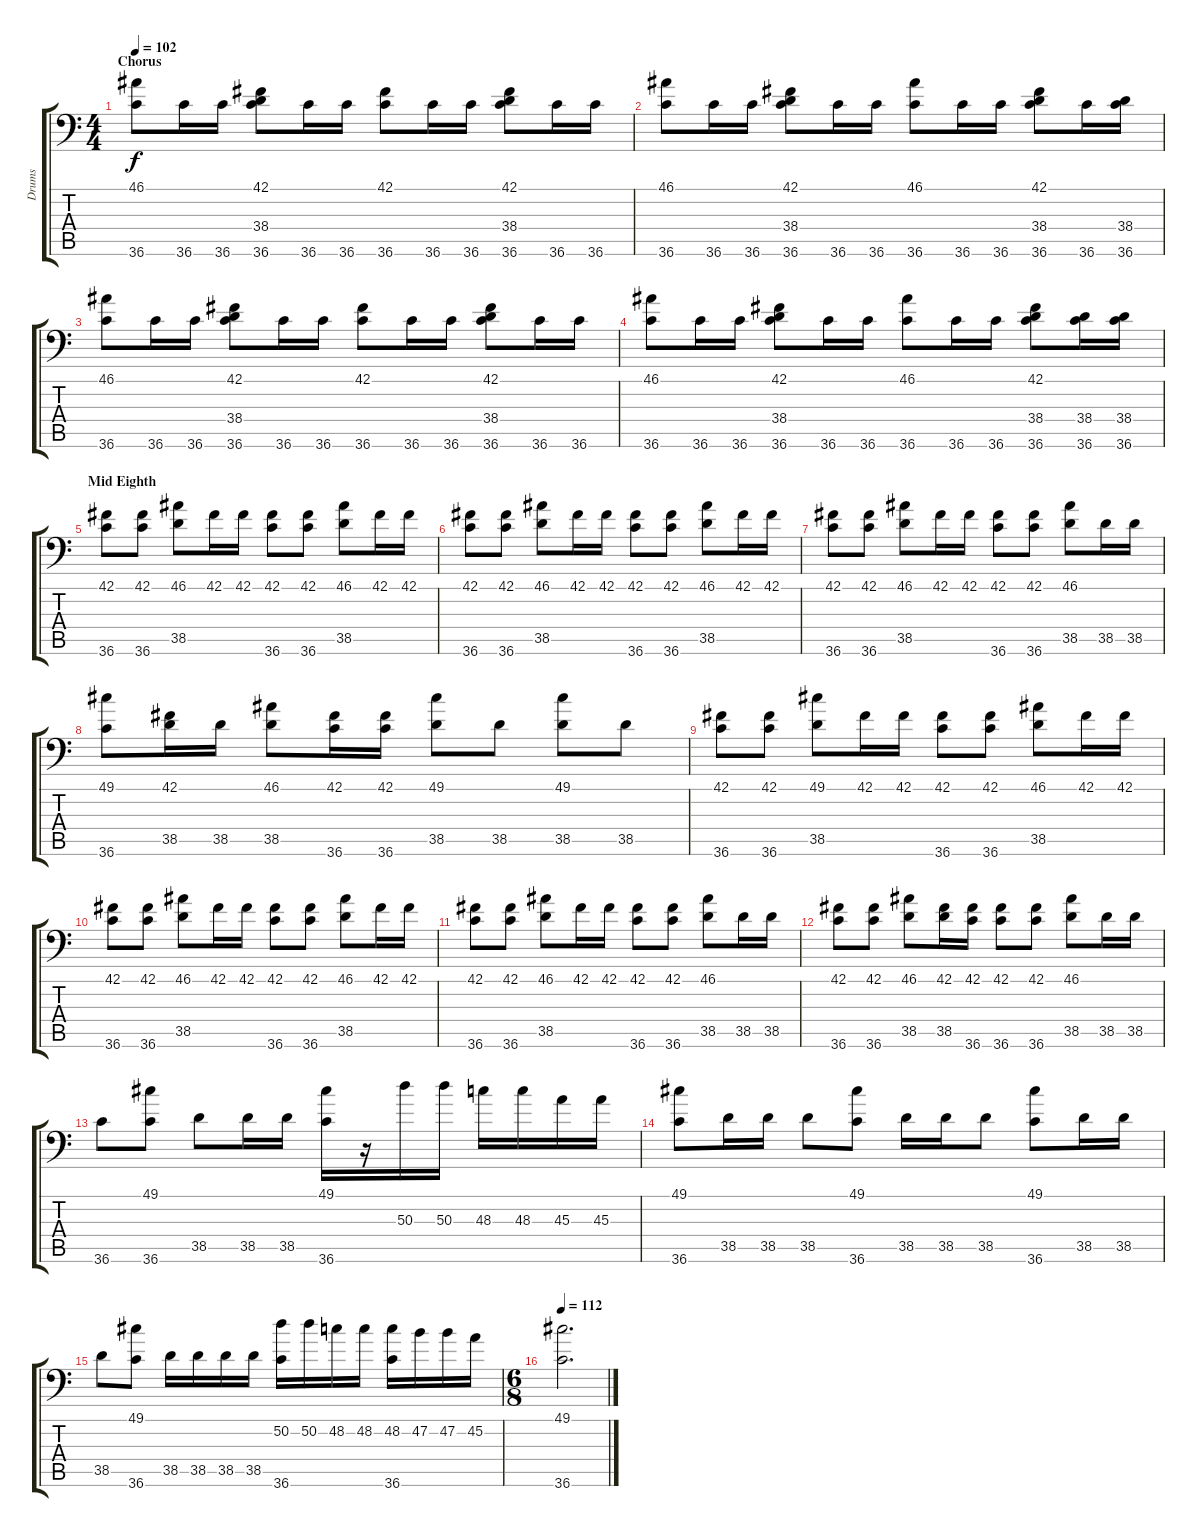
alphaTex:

\track ("Drums" "Drums") {instrument acousticgrandpiano}
\staff {score tabs}
\tuning (C-1 C-1 C-1 C-1 C-1 C-1) {hide}
\ts (4 4)
\section ("" "Chorus")
\tempo 102
\clef f4
\ks c
(46.1 36.6).8{dy f} 36.6.16 36.6.16 (42.1 38.4 36.6).8 36.6.16 36.6.16 (42.1 36.6).8 36.6.16 36.6.16 (42.1 38.4 36.6).8 36.6.16 36.6.16 |
(46.1 36.6).8 36.6.16 36.6.16 (42.1 38.4 36.6).8 36.6.16 36.6.16 (46.1 36.6).8 36.6.16 36.6.16 (42.1 38.4 36.6).8 36.6.16 (38.4 36.6).16 |
(46.1 36.6).8 36.6.16 36.6.16 (42.1 38.4 36.6).8 36.6.16 36.6.16 (42.1 36.6).8 36.6.16 36.6.16 (42.1 38.4 36.6).8 36.6.16 36.6.16 |
(46.1 36.6).8 36.6.16 36.6.16 (42.1 38.4 36.6).8 36.6.16 36.6.16 (46.1 36.6).8 36.6.16 36.6.16 (42.1 38.4 36.6).8 (38.4 36.6).16 (38.4 36.6).16 |
\section ("" "Mid Eighth")
(42.1 36.6).8 (42.1 36.6).8 (46.1 38.5).8 42.1.16 42.1.16 (42.1 36.6).8 (42.1 36.6).8 (46.1 38.5).8 42.1.16 42.1.16 |
(42.1 36.6).8 (42.1 36.6).8 (46.1 38.5).8 42.1.16 42.1.16 (42.1 36.6).8 (42.1 36.6).8 (46.1 38.5).8 42.1.16 42.1.16 |
(42.1 36.6).8 (42.1 36.6).8 (46.1 38.5).8 42.1.16 42.1.16 (42.1 36.6).8 (42.1 36.6).8 (46.1 38.5).8 38.5.16 38.5.16 |
(49.1 36.6).8 (42.1 38.5).16 38.5.16 (46.1 38.5).8 (42.1 36.6).16 (42.1 36.6).16 (49.1 38.5).8 38.5.8 (49.1 38.5).8 38.5.8 |
(42.1 36.6).8 (42.1 36.6).8 (49.1 38.5).8 42.1.16 42.1.16 (42.1 36.6).8 (42.1 36.6).8 (46.1 38.5).8 42.1.16 42.1.16 |
(42.1 36.6).8 (42.1 36.6).8 (46.1 38.5).8 42.1.16 42.1.16 (42.1 36.6).8 (42.1 36.6).8 (46.1 38.5).8 42.1.16 42.1.16 |
(42.1 36.6).8 (42.1 36.6).8 (46.1 38.5).8 42.1.16 42.1.16 (42.1 36.6).8 (42.1 36.6).8 (46.1 38.5).8 38.5.16 38.5.16 |
(42.1 36.6).8 (42.1 36.6).8 (46.1 38.5).8 (42.1 38.5).16 (42.1 36.6).16 (42.1 36.6).8 (42.1 36.6).8 (46.1 38.5).8 38.5.16 38.5.16 |
36.6.8 (49.1 36.6).8 38.5.8 38.5.16 38.5.16 (49.1 36.6).16 r.16 50.3.16 50.3.16 48.3.16 48.3.16 45.3.16 45.3.16 |
(49.1 36.6).8 38.5.16 38.5.16 38.5.8 (49.1 36.6).8 38.5.16 38.5.16 38.5.8 (49.1 36.6).8 38.5.16 38.5.16 |
38.5.8 (49.1 36.6).8 38.5.16 38.5.16 38.5.16 38.5.16 (50.2 36.6).16 50.2.16 48.2.16 48.2.16 (48.2 36.6).16 47.2.16 47.2.16 45.2.16 |
\ts (6 8)
\tempo 112
(49.1 36.6).2{d}
